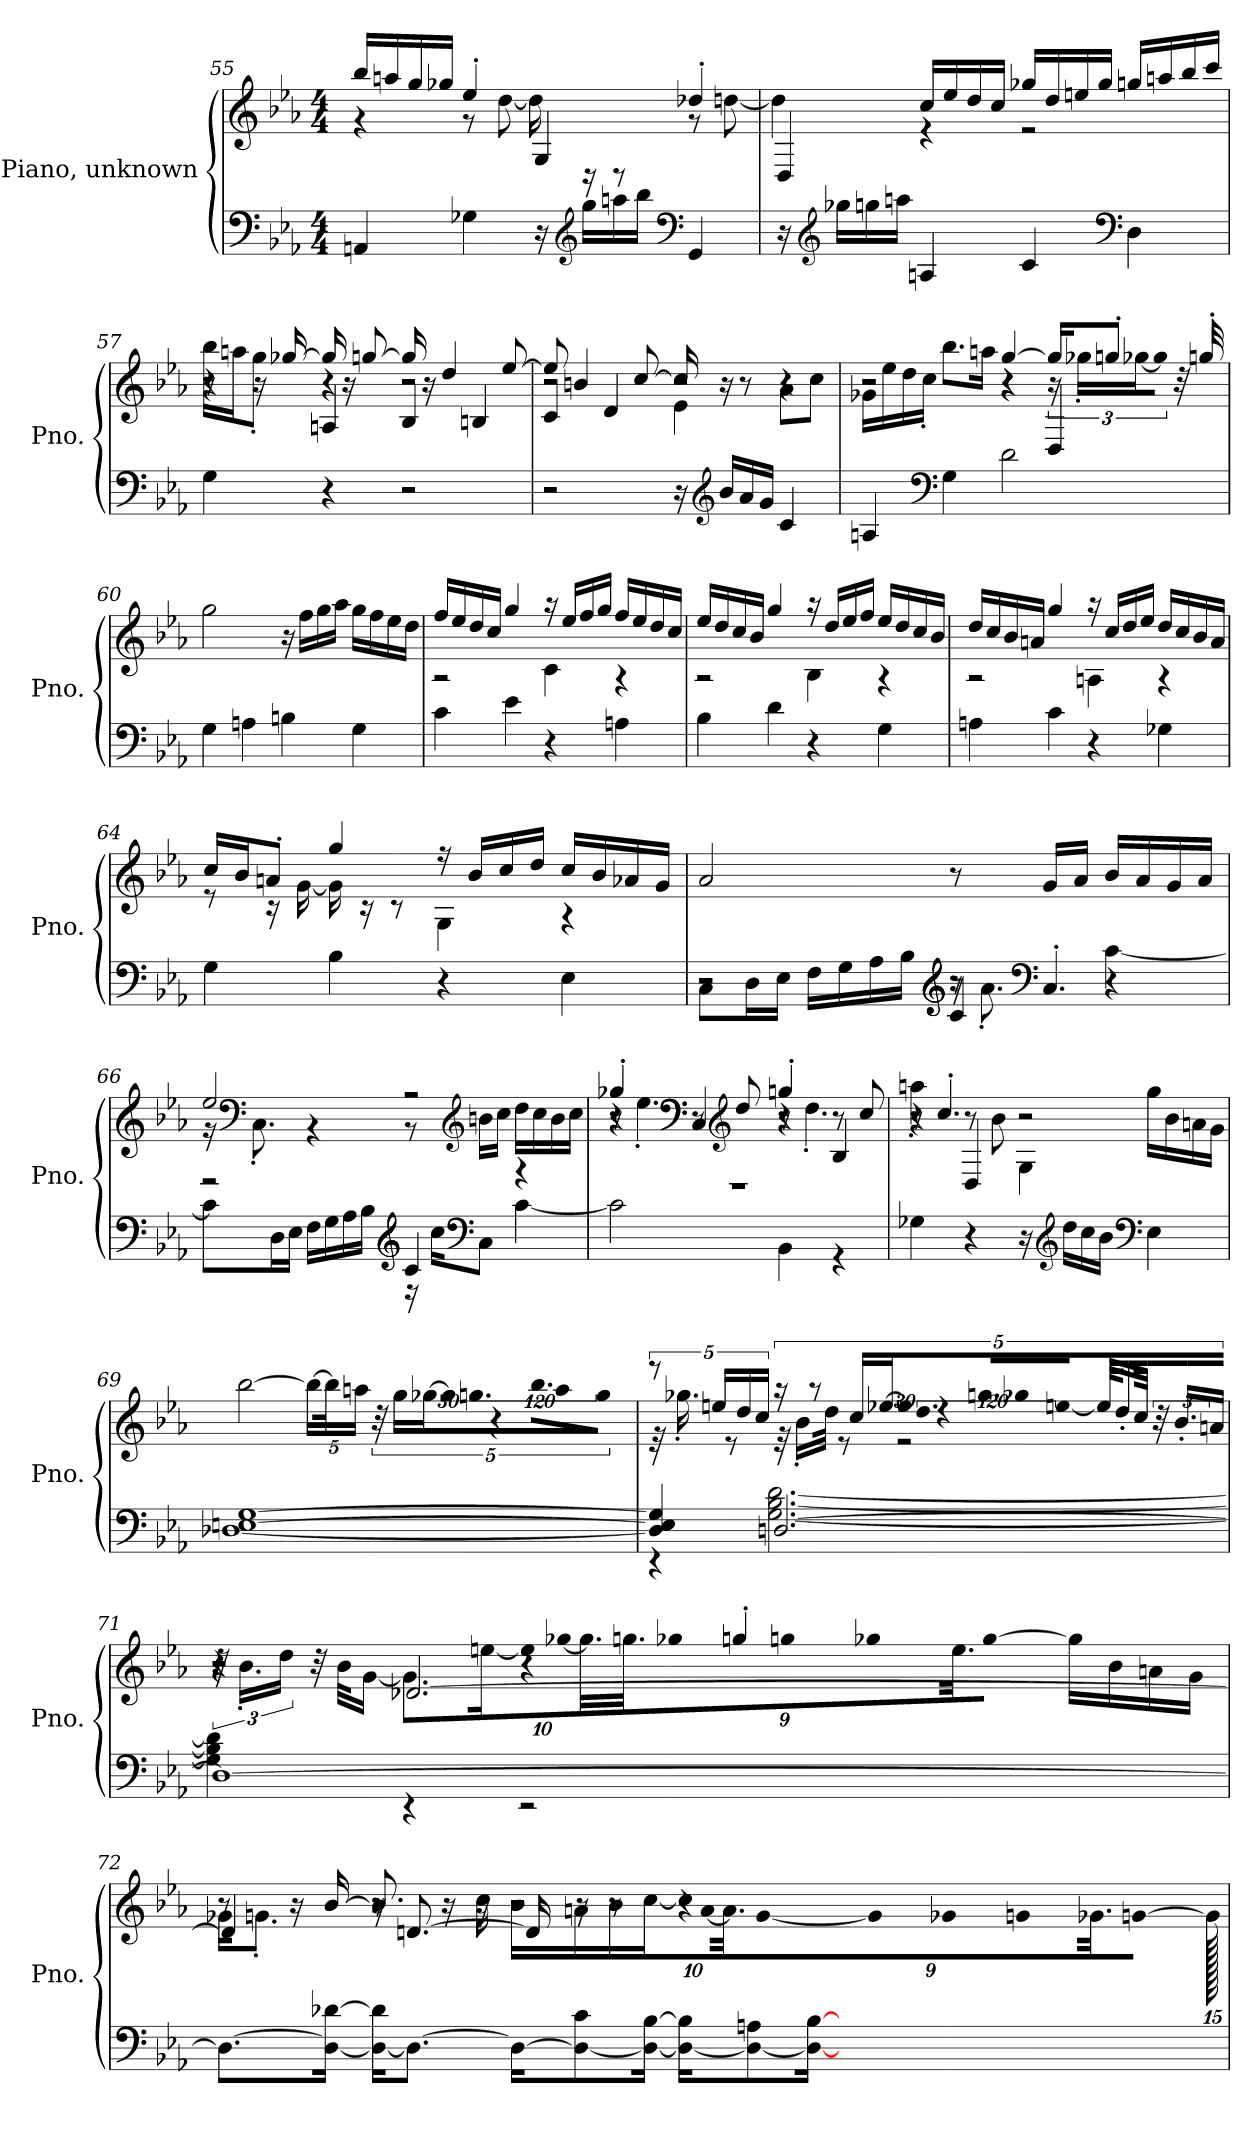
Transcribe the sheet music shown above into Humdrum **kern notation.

**kern	**kern
*part1	*part1
*staff2	*staff1
*I"Piano, unknown	*
*I'Pno.	*
*clefF4	*clefG2
*k[b-e-a-]	*k[b-e-a-]
*M4/4	*M4/4
=55	=55
*	*^
4AAn/	16bb-/LL	4r
.	16aan/	.
.	16gg/	.
.	16gg-X/JJ	.
4G-X\	4ee-'/	8r
.	.	[8dd\
16r	4G/	16dd\]
*clefG2	*	*
16gg\LL	.	16r
16aan\	.	8r
16bb-\JJ	.	.
*clefF4	*	*
4GG/	4dd-X'/	8r
.	.	[8ddn\
!!LO:LB:g=z	!!
=56	=56	=56
16r	4D/	4dd\]
*clefG2	*	*
16gg-X\LL	.	.
16ggn\	.	.
16aan\JJ	.	.
4An/	16cc/LL	4r
.	16ee-/	.
.	16dd/	.
.	16cc/JJ	.
4c/	16gg-X/LL	2r
.	16dd/	.
.	16een/	.
.	16gg-/JJ	.
*clefF4	*	*
4D\	16ggn/LL	.
.	16aan/	.
.	16bb-/	.
.	16ccc/JJ	.
=57	=57	=57
*	*	*^
4G\	8r	16bb-\LL	4r
.	.	16aan\J	.
.	16r	8gg'\J	.
.	[16gg-X/	.	.
4r	16gg-/]	4r	4An/
.	16r	.	.
.	[8ggn/	.	.
2r	16gg/]	2r	4B-/
.	16r	.	.
.	4dd/	.	.
.	.	.	4Bn/
.	[8ee-/	.	.
!!LO:LB:g=z	!!	!!
=58	=58	=58	=58
2r	8ee-/]	2r	4c/
.	4bn/	.	.
.	.	.	4d/
.	[8cc/	.	.
16r	16cc/]	4e-\	2r
*clefG2	*	*	*
16b-/LL	16r	.	.
16a-/	8r	.	.
16g/JJ	.	.	.
4c/	4r	8a-\L	.
.	.	8cc\J	.
=59	=59	=59	=59
4An/	2r	16g-X\LL	2r
.	.	16ee-\	.
.	.	16dd\	.
.	.	16cc'\JJ	.
*clefF4	*	*	*
4G\	.	8.bb-\L	.
.	.	16aan\Jk	.
2d\	[4gg/	4r	4r
.	16gg/KL]	24r	4D/
.	.	24gg-X'\LL	.
.	8ggn'/J	.	.
.	.	[24gg-X\J	.
.	.	8gg-\J]	.
.	32r	.	.
.	32ggn'/	.	.
*	*v	*v	*v
!!LO:LB:g=z
=60	=60
4G\	2gg\
4An\	.
4Bn\	16r
.	16ff\LL
.	16gg\
.	16aa-\JJ
4G\	16gg\LL
.	16ff\
.	16ee-\
.	16dd\JJ
=61	=61
*	*^
4c\	16ff/LL	2r
.	16ee-/	.
.	16dd/	.
.	16cc/JJ	.
4e-\	4gg/	.
4r	16r	4c\
.	16ee-/LL	.
.	16ff/	.
.	16gg/JJ	.
4An\	16ff/LL	4r
.	16ee-/	.
.	16dd/	.
.	16cc/JJ	.
=62	=62	=62
4B-\	16ee-/LL	2r
.	16dd/	.
.	16cc/	.
.	16b-/JJ	.
4d\	4gg/	.
4r	16r	4B-\
.	16dd/LL	.
.	16ee-/	.
.	16ff/JJ	.
4G\	16ee-/LL	4r
.	16dd/	.
.	16cc/	.
.	16b-/JJ	.
!!LO:LB:g=z	!!
=63	=63	=63
4An\	16dd/LL	2r
.	16cc/	.
.	16b-/	.
.	16an/JJ	.
4c\	4gg/	.
4r	16r	4An\
.	16cc/LL	.
.	16dd/	.
.	16ee-/JJ	.
4G-X\	16dd/LL	4r
.	16cc/	.
.	16b-/	.
.	16a/JJ	.
=64	=64	=64
4G\	16cc/LL	8r
.	16b-/J	.
.	8an'/J	16r
.	.	[16g\
4B-\	4gg/	16g\]
.	.	16r
.	.	8r
4r	16r	4G\
.	16b-/LL	.
.	16cc/	.
.	16dd/JJ	.
4E-\	16cc/LL	4r
.	16b-/	.
.	16a-X/	.
.	16g/JJ	.
*	*v	*v
!!LO:PB:g=z
=65	=65
*^	*
*	*^	*
2r	8C\L	2r	2a-/
.	16D\L	.	.
.	16E-\JJ	.	.
.	16F\LL	.	.
.	16G\	.	.
.	16A-\	.	.
.	16B-\JJ	.	.
*clefG2	*	*	*
4c/	16r	8r	8r
.	8.a-'\	.	.
*clefF4	*	*	*
.	.	4.C'/	16g/LL
.	.	.	16a-/JJ
4r	[4c\	.	16b-/LL
.	.	.	16a-/
.	.	.	16g/
.	.	.	16a-/JJ
*	*v	*v	*
=66	=66	=66
*	*	*^
2r	8c\L]	2ee-/	16r
*	*	*clefF4	*
.	.	.	8.C'\
.	16D\L	.	.
.	16E-\JJ	.	.
.	16F\LL	.	4r
.	16G\	.	.
.	16A-\	.	.
.	16B-\JJ	.	.
*clefG2	*	*	*
4c/	16r	2r	8r
.	16cc\KL	.	.
*clefF4	*	*clefG2	*
.	8C\J	.	16bn\LL
.	.	.	16cc\JJ
4r	[4c\	.	16dd\LL
.	.	.	16cc\
.	.	.	16b\
.	.	.	16cc\JJ
!!LO:LB:g=z
=67	=67	=67	=67
*	*	*	*^
1r	2c\]	4gg-X'/	8r	4r
.	.	.	4.ee-'\	.
*	*	*clefF4	*	*
.	.	8r	.	4C/
*	*	*clefG2	*	*
.	.	8dd/	.	.
.	4BB-\	4ggn'/	8r	4r
.	.	.	4.dd'\	.
.	4r	8r	.	4B-/
.	.	8cc/	.	.
*v	*v	*	*	*
=68	=68	=68	=68
4G-X\	8r	4aan'\	4r
.	4.cc'/	.	.
4r	.	8r	4D/
.	.	8b-\	.
16r	2r	4G\	2r
*clefG2	*	*	*
16dd\LL	.	.	.
16cc\	.	.	.
16b-\JJ	.	.	.
*clefF4	*	*	*
4E-\	.	16gg\LL	.
.	.	16b-\	.
.	.	16an\	.
.	.	16g\JJ	.
*	*v	*v	*v
!!LO:LB:g=z
=69	=69
[1D-X [1En [1G	[2bb-\
.	20bb-\LL_
.	40bb-\K]
.	20aan\JJ
.	40r
.	20gg\LL
.	[20gg-X\
!	!LO:N:vis=64
.	960%17gg-\KL]
!	!LO:N:vis=32.
.	1920%103ggn\JJJ
!	!LO:N:vis=64
.	960%17r
!	!LO:N:vis=32.
.	1920%103bb-\KLL
!	!LO:N:vis=16
.	1920%137aa\
!	!LO:N:vis=32
.	640%23gg\JJk
!!LO:LB:g=z
=70	=70
*^	*^
4D-/] 4E/] 4G/]	4r	10r	32r
.	.	.	16.gg-X'\
.	.	20een/LL	.
.	.	.	8r
.	.	20dd/	.
.	.	20cc/JJ	.
[2.Dn/	[2.G\ [2.B-\ [2.d\	20r	32r
.	.	.	16b-'\LL
.	.	10r	.
.	.	.	32dd\JJk
.	.	.	8r
.	.	20cc/LL	.
.	.	[20ee-X/	.
!	!	!LO:N:vis=64	!
.	.	960%17ee-/KL]	2r
!	!	!LO:N:vis=32.	!
.	.	1920%103dd/JJJ	.
!	!	!LO:N:vis=64	!
.	.	960%17r	.
!	!	!LO:N:vis=32.	!
.	.	1920%103ggn/KLL	.
!	!	!LO:N:vis=16	!
.	.	1920%137gg-X/	.
!	!	!LO:N:vis=32	!
.	.	[640%23een/JJk	.
.	.	32ee/KLL]	.
.	.	16dd'/	.
.	.	32cc/JJk	.
.	.	48r	.
.	.	24.b-'/LL	.
.	.	24an/JJ	.
!!LO:LB:g=z
=71	=71	=71	=71
*	*	*	*^
1D_	4G\] 4B-\] 4d\]	2r	48r	4r
.	.	.	24.b-'\LL	.
.	.	.	24dd\JJ	.
.	.	.	32r	.
.	.	.	32b-\KLL	.
.	.	.	[16g\JJ	.
.	4r	.	8.g\L]	[2.d-X/
.	.	.	[16een\L	.
*	*	*	*Xbrackettup	*
!	!	!	!LO:N:vis=64	!
.	2r	4r	640%9ee\LL]	.
!	!	!	!LO:N:vis=64	!
.	.	.	[640%9gg-X\J	.
.	.	.	36.gg-\]	.
.	.	.	36.ggn\	.
!	!	!	!LO:N:vis=32	!
.	.	.	1920%53gg-X\	.
!	!	!	!LO:N:vis=32	!
.	.	.	1920%53ggn\	.
!	!	!	!LO:N:vis=32	!
.	.	.	1920%53gg-X\	.
.	.	.	36.ee\	.
!	!	!	!LO:N:vis=64	!
.	.	.	[640%9gg-\JJJk	.
.	.	4ggn'/	16gg-\LL]	.
.	.	.	16b-\	.
.	.	.	16an\	.
.	.	.	16g\JJ	.
*v	*v	*	*	*
!!LO:LB:g=z	!!	!!
=72	=72	=72	=72
8.D\L_	8r	16g-X\KL	4d-/]
.	.	8.gn'\J	.
.	16r	.	.
16D\_ [16d-X\Jk	[16b-/	.	.
16D\_ 16d-\]KL	8.b-/]	8r	16r
8.D\J_	.	.	[8.dn/
.	.	16r	.
.	16r	16cc\	.
16D\KL_	2r	16b-\LL	16d/]
8D\_ 8c\	.	16an\	16r
.	.	16b-\	8r
16D\_ [16B-\Jk	.	[16cc\	.
!	!	!LO:N:vis=64	!
16D\_ 16B-\]KL	.	640%9cc\LL]	4r
!	!	!LO:N:vis=64	!
.	.	[640%9a\J	.
.	.	36.a\]	.
8D\_ 8An\	.	.	.
!	!	!LO:N:vis=64	!
.	.	[640%9g\JK	.
!	!	!LO:N:vis=16	!
.	.	1920%107g\]	.
!	!	!LO:N:vis=32	!
.	.	1920%53g-X\L	.
!	!	!LO:N:vis=32	!
.	.	1920%53gn\	.
16D\_ [16B-\Jk	.	.	.
.	.	36.g-X\	.
.	.	[960%13gn\JJJk	.
1920ryy	1920ryy	1920g\_	1920ryy
*	*v	*v	*v
=	=
*-	*-
